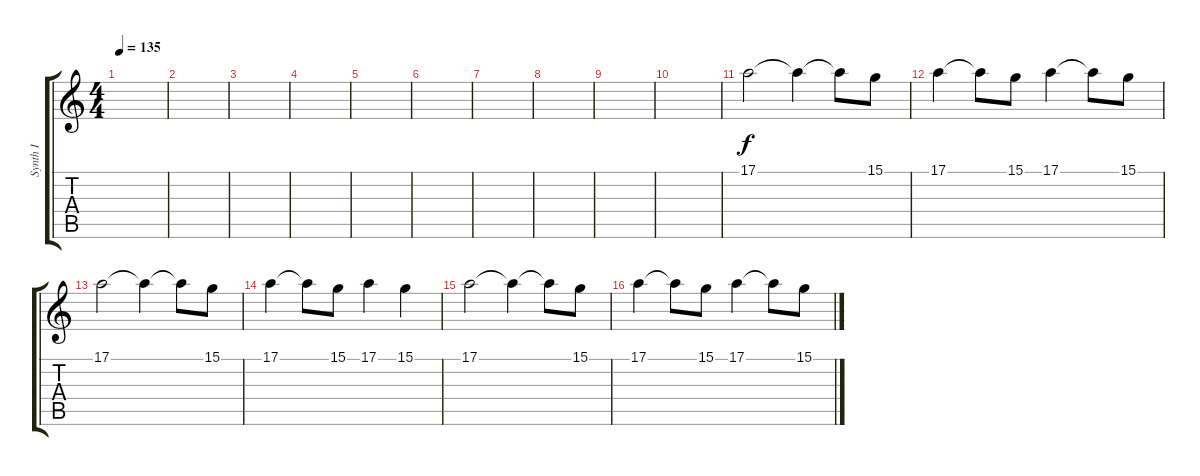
\track ("Synth I" "Synth I") {instrument choiraahs}
\staff {score tabs}
\tuning (E4 B3 G3 D3 A2 E2) {hide}
\ts (4 4)
\tempo 135
\clef g2
\ks c
|
|
|
|
|
|
|
|
|
|
17.1.2{balance 12 instrument acousticgrandpiano} 17.1{t}.4 17.1{t}.8 15.1.8 |
17.1.4 17.1{t}.8 15.1.8 17.1.4 17.1{t}.8 15.1.8 |
17.1.2 17.1{t}.4 17.1{t}.8 15.1.8 |
17.1.4 17.1{t}.8 15.1.8 17.1.4 15.1.4 |
17.1.2 17.1{t}.4 17.1{t}.8 15.1.8 |
17.1.4 17.1{t}.8 15.1.8 17.1.4 17.1{t}.8 15.1.8
